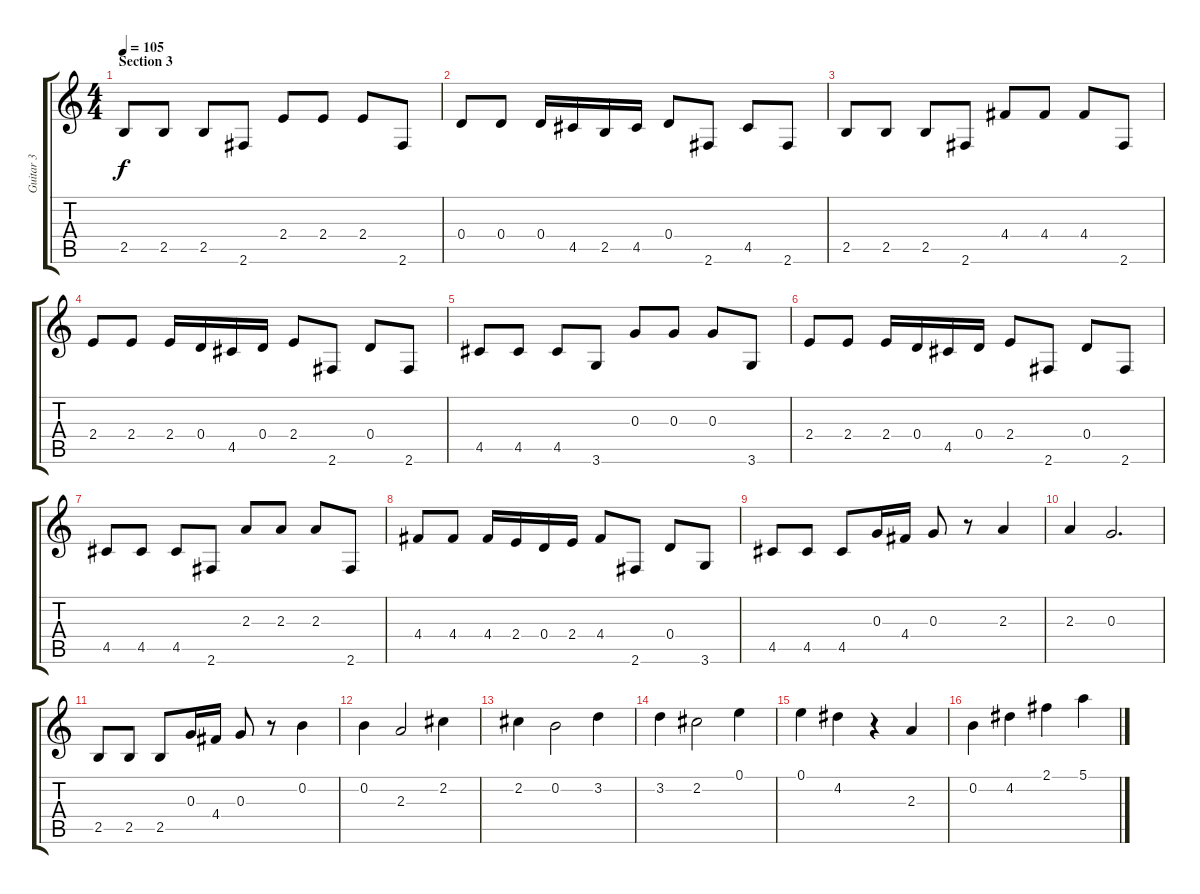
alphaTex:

\track ("Guitar 3" "Guitar 3") {instrument acousticguitarsteel}
\staff {score tabs}
\tuning (E4 B3 G3 D3 A2 E2) {hide}
\ts (4 4)
\section ("" "Section 3")
\tempo 105
\clef g2
\ks c
2.5.8{dy f} 2.5.8 2.5.8 2.6.8 2.4.8 2.4.8 2.4.8 2.6.8 |
0.4.8 0.4.8 0.4.16 4.5.16 2.5.16 4.5.16 0.4.8 2.6.8 4.5.8 2.6.8 |
2.5.8 2.5.8 2.5.8 2.6.8 4.4.8 4.4.8 4.4.8 2.6.8 |
2.4.8 2.4.8 2.4.16 0.4.16 4.5.16 0.4.16 2.4.8 2.6.8 0.4.8 2.6.8 |
4.5.8 4.5.8 4.5.8 3.6.8 0.3.8 0.3.8 0.3.8 3.6.8 |
2.4.8 2.4.8 2.4.16 0.4.16 4.5.16 0.4.16 2.4.8 2.6.8 0.4.8 2.6.8 |
4.5.8 4.5.8 4.5.8 2.6.8 2.3.8 2.3.8 2.3.8 2.6.8 |
4.4.8 4.4.8 4.4.16 2.4.16 0.4.16 2.4.16 4.4.8 2.6.8 0.4.8 3.6.8 |
4.5.8 4.5.8 4.5.8 0.3.16 4.4.16 0.3.8 r.8 2.3.4 |
2.3.4 0.3.2{d} |
2.5.8 2.5.8 2.5.8 0.3.16 4.4.16 0.3.8 r.8 0.2.4 |
0.2.4 2.3.2 2.2.4 |
2.2.4 0.2.2 3.2.4 |
3.2.4 2.2.2 0.1.4 |
0.1.4 4.2.4 r.4 2.3.4 |
0.2.4 4.2.4 2.1.4 5.1.4
